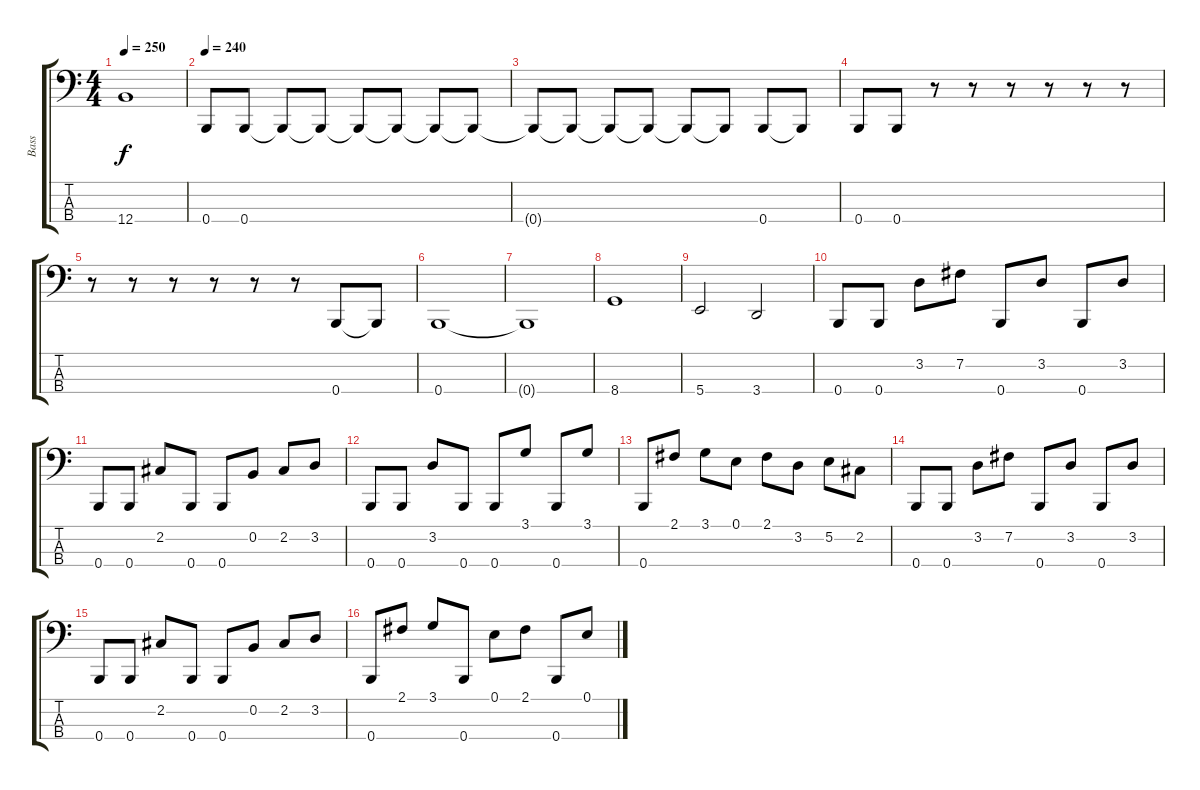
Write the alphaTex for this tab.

\track ("Bass" "Bass") {instrument electricbasspick}
\staff {score tabs}
\tuning (E2 B1 Gb1 B0) {hide}
\ts (4 4)
\tempo 250
\clef f4
\ks c
12.4{t}.1{dy f} |
\tempo 240
0.4.8 0.4.8 0.4{t}.8 0.4{t}.8 0.4{t}.8 0.4{t}.8 0.4{t}.8 0.4{t}.8 |
0.4{t}.8 0.4{t}.8 0.4{t}.8 0.4{t}.8 0.4{t}.8 0.4{t}.8 0.4.8 0.4{t}.8 |
0.4.8 0.4.8 r.8 r.8 r.8 r.8 r.8 r.8 |
r.8 r.8 r.8 r.8 r.8 r.8 0.4.8 0.4{t}.8 |
0.4.1 |
0.4{t}.1 |
8.4.1 |
5.4.2 3.4.2 |
0.4.8 0.4.8 3.2.8 7.2.8 0.4.8 3.2.8 0.4.8 3.2.8 |
0.4.8 0.4.8 2.2.8 0.4.8 0.4.8 0.2.8 2.2.8 3.2.8 |
0.4.8 0.4.8 3.2.8 0.4.8 0.4.8 3.1.8 0.4.8 3.1.8 |
0.4.8 2.1.8 3.1.8 0.1.8 2.1.8 3.2.8 5.2.8 2.2.8 |
0.4.8 0.4.8 3.2.8 7.2.8 0.4.8 3.2.8 0.4.8 3.2.8 |
0.4.8 0.4.8 2.2.8 0.4.8 0.4.8 0.2.8 2.2.8 3.2.8 |
0.4.8 2.1.8 3.1.8 0.4.8 0.1.8 2.1.8 0.4.8 0.1.8
